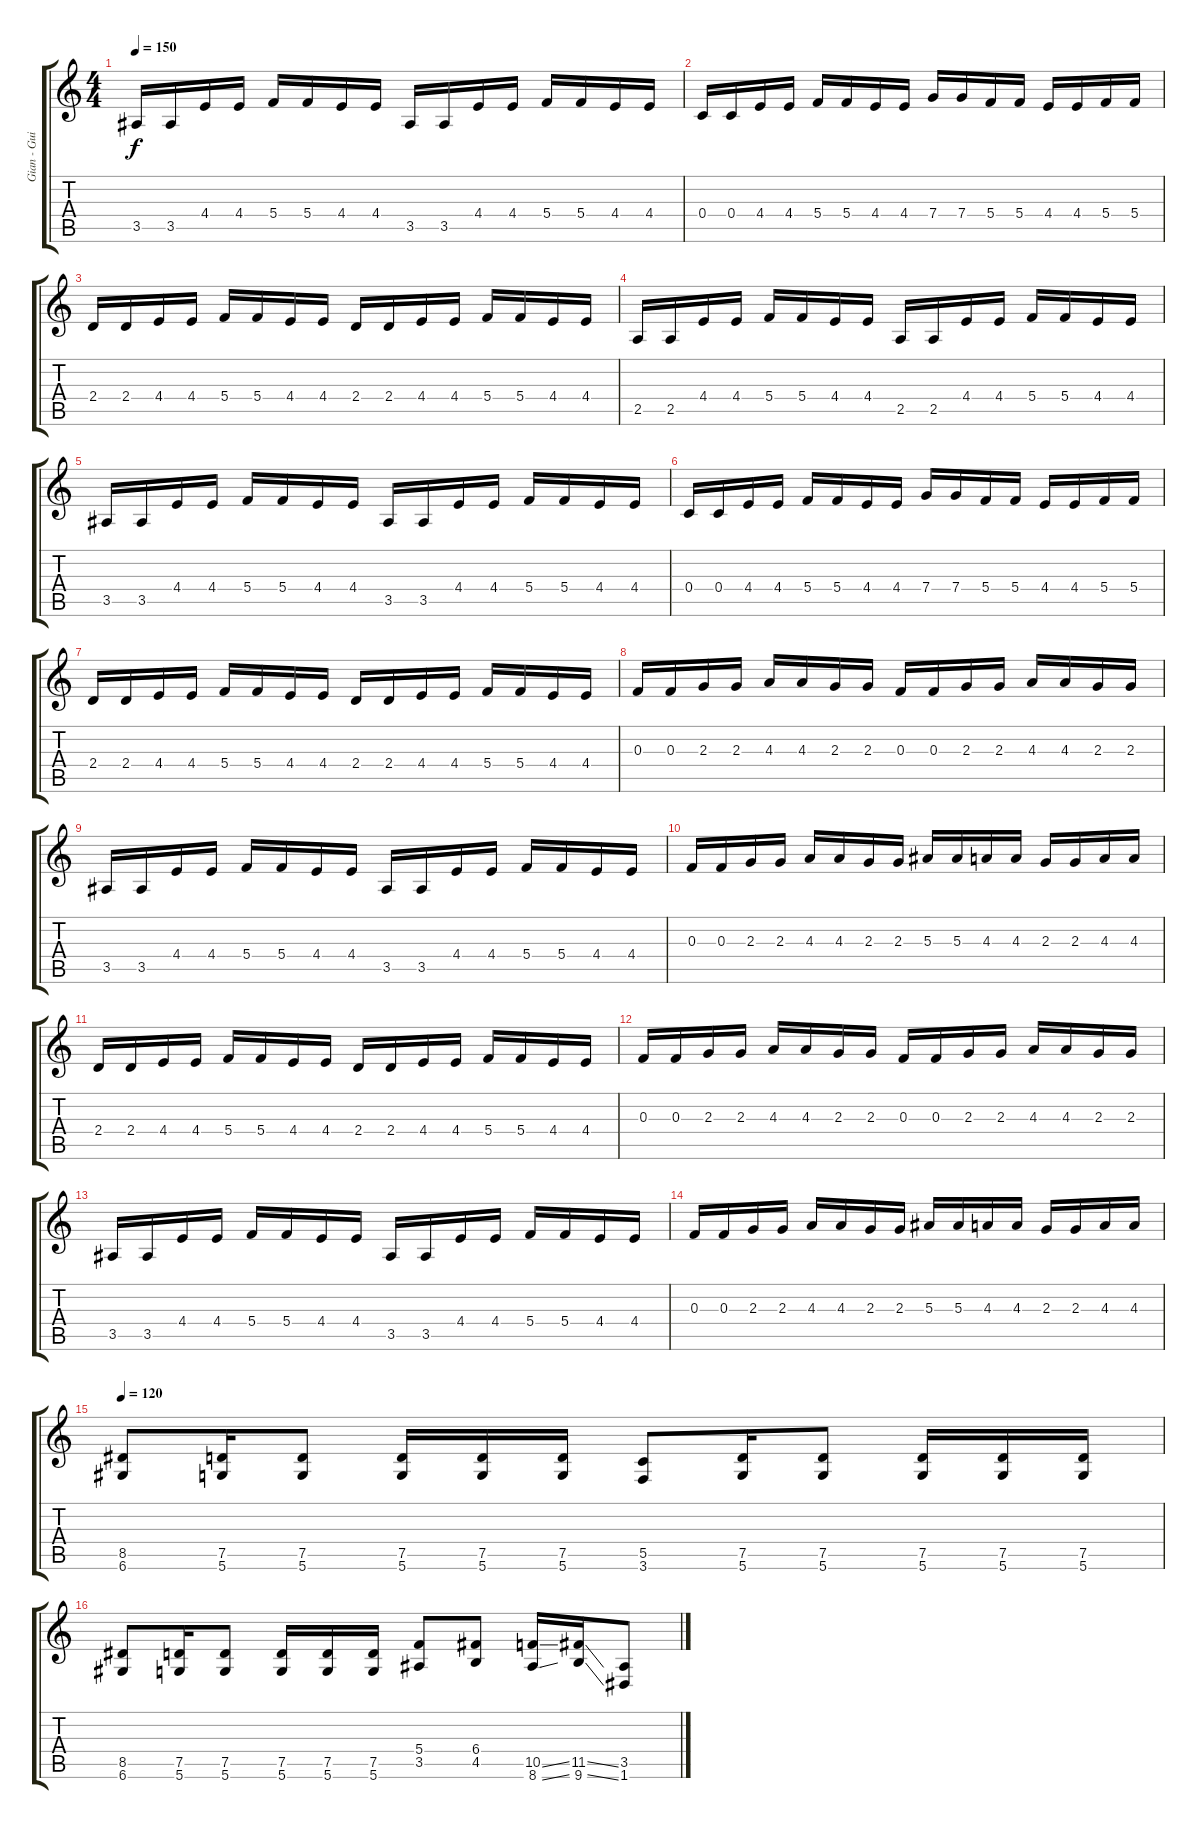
\track ("Gian - Guitar 2" "Gian - Gui") {instrument distortionguitar}
\staff {score tabs}
\tuning (D4 A3 F3 C3 G2 D2) {hide}
\ts (4 4)
\tempo 150
\clef g2
\ks c
3.5.16{dy f} 3.5.16 4.4.16 4.4.16 5.4.16 5.4.16 4.4.16 4.4.16 3.5.16 3.5.16 4.4.16 4.4.16 5.4.16 5.4.16 4.4.16 4.4.16 |
0.4.16 0.4.16 4.4.16 4.4.16 5.4.16 5.4.16 4.4.16 4.4.16 7.4.16 7.4.16 5.4.16 5.4.16 4.4.16 4.4.16 5.4.16 5.4.16 |
2.4.16 2.4.16 4.4.16 4.4.16 5.4.16 5.4.16 4.4.16 4.4.16 2.4.16 2.4.16 4.4.16 4.4.16 5.4.16 5.4.16 4.4.16 4.4.16 |
2.5.16 2.5.16 4.4.16 4.4.16 5.4.16 5.4.16 4.4.16 4.4.16 2.5.16 2.5.16 4.4.16 4.4.16 5.4.16 5.4.16 4.4.16 4.4.16 |
3.5.16 3.5.16 4.4.16 4.4.16 5.4.16 5.4.16 4.4.16 4.4.16 3.5.16 3.5.16 4.4.16 4.4.16 5.4.16 5.4.16 4.4.16 4.4.16 |
0.4.16 0.4.16 4.4.16 4.4.16 5.4.16 5.4.16 4.4.16 4.4.16 7.4.16 7.4.16 5.4.16 5.4.16 4.4.16 4.4.16 5.4.16 5.4.16 |
2.4.16 2.4.16 4.4.16 4.4.16 5.4.16 5.4.16 4.4.16 4.4.16 2.4.16 2.4.16 4.4.16 4.4.16 5.4.16 5.4.16 4.4.16 4.4.16 |
0.3.16 0.3.16 2.3.16 2.3.16 4.3.16 4.3.16 2.3.16 2.3.16 0.3.16 0.3.16 2.3.16 2.3.16 4.3.16 4.3.16 2.3.16 2.3.16 |
3.5.16 3.5.16 4.4.16 4.4.16 5.4.16 5.4.16 4.4.16 4.4.16 3.5.16 3.5.16 4.4.16 4.4.16 5.4.16 5.4.16 4.4.16 4.4.16 |
0.3.16 0.3.16 2.3.16 2.3.16 4.3.16 4.3.16 2.3.16 2.3.16 5.3.16 5.3.16 4.3.16 4.3.16 2.3.16 2.3.16 4.3.16 4.3.16 |
2.4.16 2.4.16 4.4.16 4.4.16 5.4.16 5.4.16 4.4.16 4.4.16 2.4.16 2.4.16 4.4.16 4.4.16 5.4.16 5.4.16 4.4.16 4.4.16 |
0.3.16 0.3.16 2.3.16 2.3.16 4.3.16 4.3.16 2.3.16 2.3.16 0.3.16 0.3.16 2.3.16 2.3.16 4.3.16 4.3.16 2.3.16 2.3.16 |
3.5.16 3.5.16 4.4.16 4.4.16 5.4.16 5.4.16 4.4.16 4.4.16 3.5.16 3.5.16 4.4.16 4.4.16 5.4.16 5.4.16 4.4.16 4.4.16 |
0.3.16 0.3.16 2.3.16 2.3.16 4.3.16 4.3.16 2.3.16 2.3.16 5.3.16 5.3.16 4.3.16 4.3.16 2.3.16 2.3.16 4.3.16 4.3.16 |
\tempo 120
(8.5 6.6).8 (7.5 5.6).16 (7.5 5.6).8 (7.5 5.6).16 (7.5 5.6).16 (7.5 5.6).16 (5.5 3.6).8 (7.5 5.6).16 (7.5 5.6).8 (7.5 5.6).16 (7.5 5.6).16 (7.5 5.6).16 |
(8.5 6.6).8 (7.5 5.6).16 (7.5 5.6).8 (7.5 5.6).16 (7.5 5.6).16 (7.5 5.6).16 (5.4 3.5).8 (6.4 4.5).8 (10.5{ss} 8.6{ss}).16 (11.5{ss} 9.6{ss}).16 (3.5 1.6).8
